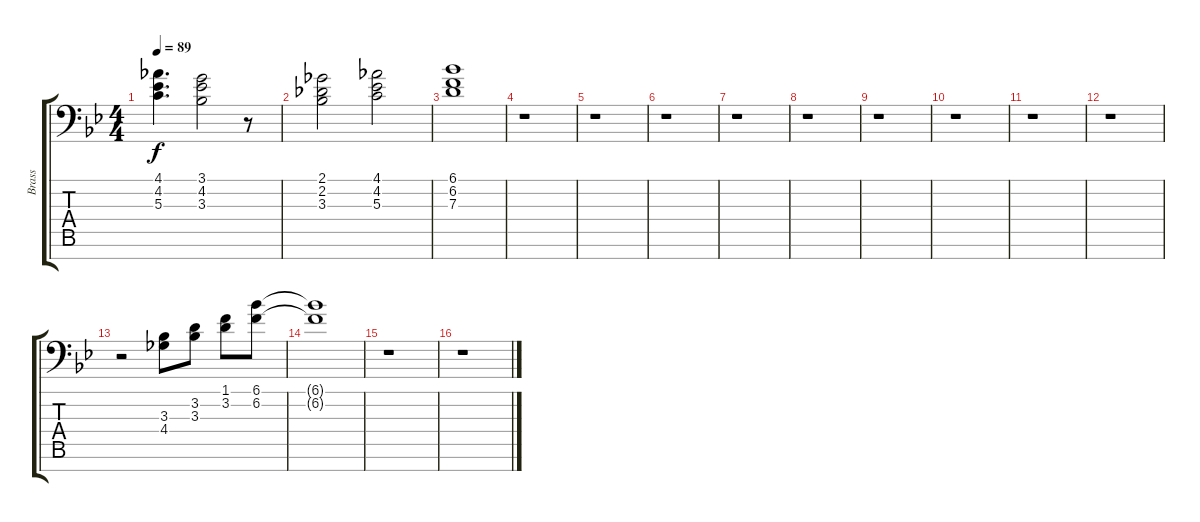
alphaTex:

\track ("Brass" "Brass") {instrument brasssection}
\staff {score tabs}
\tuning (E4 B3 G3 D3 A2 E2 C-1) {hide}
\ts (4 4)
\tempo 89
\clef f4
\ks bb
(4.1 4.2 5.3).4{d dy f} (3.1 4.2 3.3).2 r.8 |
(2.1 2.2 3.3).2 (4.1 4.2 5.3).2 |
(6.1 6.2 7.3).1 |
r.1 |
r.1 |
r.1 |
r.1 |
r.1 |
r.1 |
r.1 |
r.1 |
r.1 |
r.2 (3.3 4.4).8 (3.2 3.3).8 (1.1 3.2).8 (6.1 6.2).8 |
(6.1{t} 6.2{t}).1 |
r.1 |
r.1
